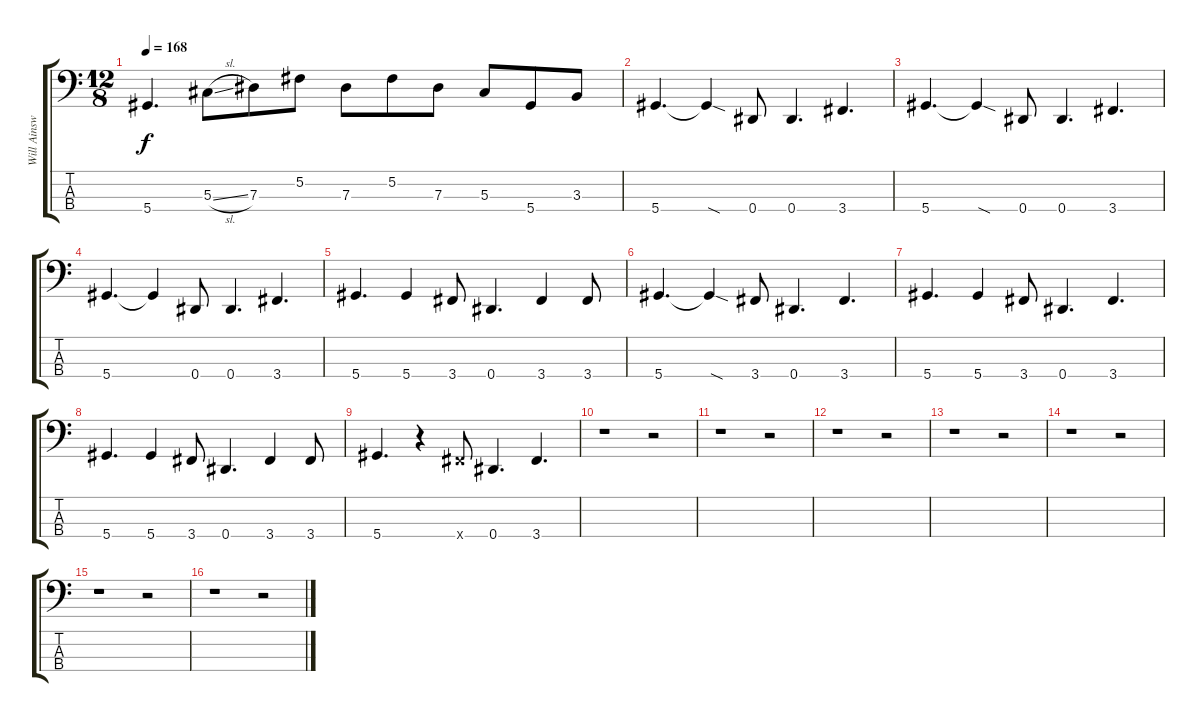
\track ("Will Ainsworth" "Will Ainsw") {instrument fretlessbass}
\staff {score tabs}
\tuning (Gb2 Db2 Ab1 Eb1) {hide}
\ts (12 8)
\tempo 168
\clef f4
\ks c
5.4.4{d dy f} 5.3{sl}.8 7.3.8 5.2.8 7.3.8 5.2.8 7.3.8 5.3.8 5.4.8 3.3.8 |
5.4.4{d} 5.4{sod t}.4 0.4.8 0.4.4{d} 3.4.4{d} |
5.4.4{d} 5.4{sod t}.4 0.4.8 0.4.4{d} 3.4.4{d} |
5.4.4{d} 5.4{t}.4 0.4.8 0.4.4{d} 3.4.4{d} |
5.4.4{d} 5.4.4 3.4.8 0.4.4{d} 3.4.4 3.4.8 |
5.4.4{d} 5.4{sod t}.4 3.4.8 0.4.4{d} 3.4.4{d} |
5.4.4{d} 5.4.4 3.4.8 0.4.4{d} 3.4.4{d} |
5.4.4{d} 5.4.4 3.4.8 0.4.4{d} 3.4.4 3.4.8 |
5.4.4{d} r.4 3.4{x}.8 0.4.4{d} 3.4.4{d} |
r.1 r.2 |
r.1 r.2 |
r.1 r.2 |
r.1 r.2 |
r.1 r.2 |
r.1 r.2 |
r.1 r.2
